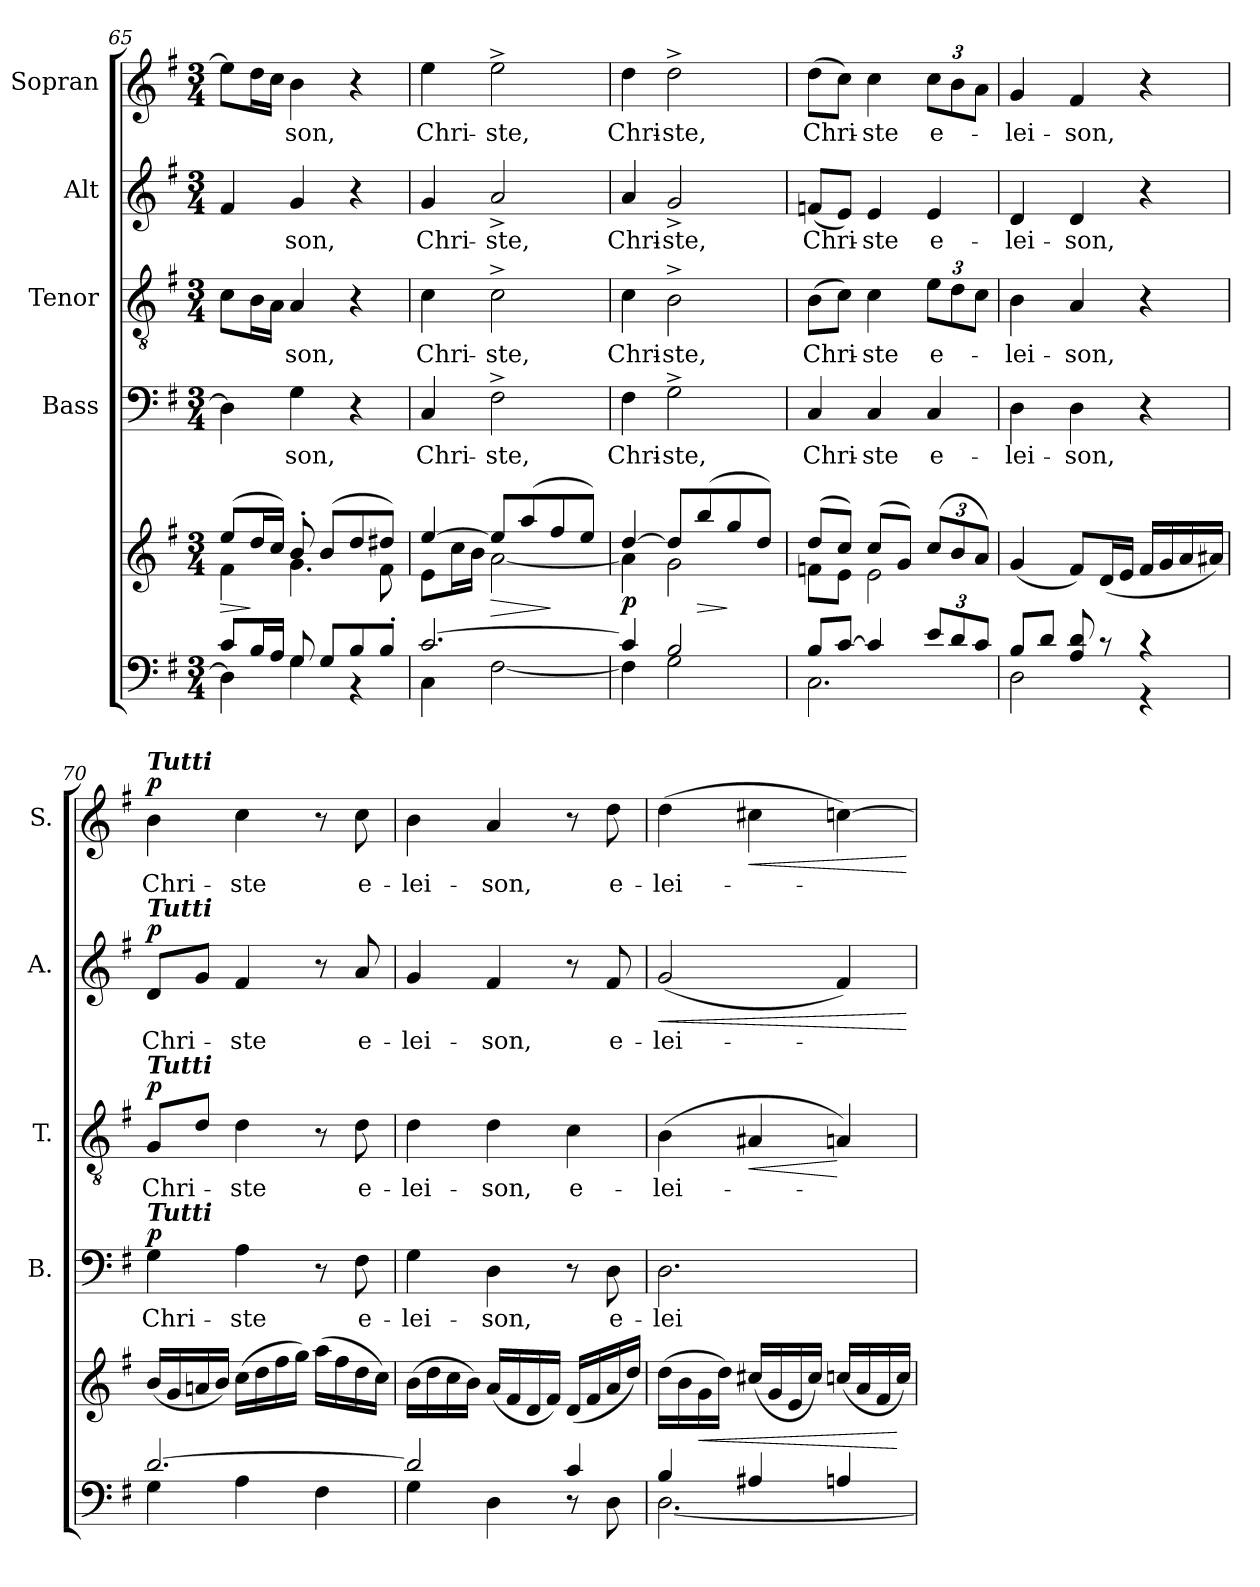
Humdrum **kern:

**kern	**kern	**dynam	**kern	**text	**dynam	**kern	**text	**dynam	**kern	**text	**dynam	**kern	**text	**dynam
*part5	*part5	*part5	*part4	*part4	*part4	*part3	*part3	*part3	*part2	*part2	*part2	*part1	*part1	*part1
*staff6	*staff5	*staff5/6	*staff4	*staff4	*staff4	*staff3	*staff3	*staff3	*staff2	*staff2	*staff2	*staff1	*staff1	*staff1
*	*	*	*I"Bass	*	*	*I"Tenor	*	*	*I"Alt	*	*	*I"Sopran	*	*
*	*	*	*I'B.	*	*	*I'T.	*	*	*I'A.	*	*	*I'S.	*	*
*clefF4	*clefG2	*	*clefF4	*	*	*clefGv2	*	*	*clefG2	*	*	*clefG2	*	*
*k[f#]	*k[f#]	*	*k[f#]	*	*	*k[f#]	*	*	*k[f#]	*	*	*k[f#]	*	*
*G:	*G:	*	*G:	*	*	*G:	*	*	*G:	*	*	*G:	*	*
*M3/4	*M3/4	*	*M3/4	*	*	*M3/4	*	*	*M3/4	*	*	*M3/4	*	*
=65	=65	=65	=65	=65	=65	=65	=65	=65	=65	=65	=65	=65	=65	=65
*^	*	*	*	*	*	*	*	*	*	*	*	*	*	*
!	!	!	!LO:HP:b	!	!	!	!	!	!	!	!	!	!	!	!
*	*	*^	*	*	*	*	*	*	*	*	*	*	*	*	*
8c/L	4D\]	(>8ee/L	4f#\	>	4D\]	.	.	8c\L	.	.	4f#/	.	.	8ee\L]	.	.
16B/L	.	16dd/L	.	]	.	.	.	16B\L	.	.	.	.	.	16dd\L	.	.
16A/JJ	.	16cc/JJ)	.	.	.	.	.	16A\JJ	.	.	.	.	.	16cc\JJ	.	.
!	!	!	!	!	!	!LO:LY:b	!	!	!LO:LY:b	!	!	!LO:LY:b	!	!	!LO:LY:b	!
8G/	4G\	8b'>/	4.g\	.	4G\	-son,	.	4A/	-son,	.	4g/	-son,	.	4b\	-son,	.
8G/L	.	(>8b/L	.	.	.	.	.	.	.	.	.	.	.	.	.	.
8B/	4rBB	8dd/	.	.	4r	.	.	4r	.	.	4r	.	.	4r	.	.
8B'>/J	.	8dd#X/J)	8f#\	.	.	.	.	.	.	.	.	.	.	.	.	.
=66	=66	=66	=66	=66	=66	=66	=66	=66	=66	=66	=66	=66	=66	=66	=66	=66
!	!	!	!	!	!	!LO:LY:b	!	!	!LO:LY:b	!	!	!LO:LY:b	!	!	!LO:LY:b	!
[>2.c/	4C\	[>4ee/	8e\L	.	4C/	Chri-	.	4c\	Chri-	.	4g/	Chri-	.	4ee\	Chri-	.
.	.	.	16cc\L	.	.	.	.	.	.	.	.	.	.	.	.	.
.	.	.	16b\JJ	.	.	.	.	.	.	.	.	.	.	.	.	.
!	!	!	!	!LO:HP:b	!	!LO:LY:b	!	!	!LO:LY:b	!	!	!LO:LY:b	!	!	!LO:LY:b	!
.	[<2F#\	8ee/L]	[<2a\	>	2F#^>\	-ste,	.	2c^>\	-ste,	.	2a^</	-ste,	.	2ee^>\	-ste,	.
.	.	(>8aa/	.	.	.	.	.	.	.	.	.	.	.	.	.	.
.	.	8ff#/	.	]	.	.	.	.	.	.	.	.	.	.	.	.
.	.	8ee/J)	.	.	.	.	.	.	.	.	.	.	.	.	.	.
=67	=67	=67	=67	=67	=67	=67	=67	=67	=67	=67	=67	=67	=67	=67	=67	=67
!	!	!	!	!LO:DY:b	!	!LO:LY:b	!	!	!LO:LY:b	!	!	!LO:LY:b	!	!	!LO:LY:b	!
4c/]	4F#\]	[>4dd/	4a\]	p	4F#\	Chri-	.	4c\	Chri-	.	4a/	Chri-	.	4dd\	Chri-	.
!	!	!	!	!	!	!LO:LY:b	!	!	!LO:LY:b	!	!	!LO:LY:b	!	!	!LO:LY:b	!
2B/	2G\	8dd/L]	2g\	.	2G^>\	-ste,	.	2B^>\	-ste,	.	2g^</	-ste,	.	2dd^>\	-ste,	.
!	!	!	!	!LO:HP:b	!	!	!	!	!	!	!	!	!	!	!	!
.	.	(>8bb/	.	>	.	.	.	.	.	.	.	.	.	.	.	.
.	.	8gg/	.	]	.	.	.	.	.	.	.	.	.	.	.	.
.	.	8dd/J)	.	.	.	.	.	.	.	.	.	.	.	.	.	.
=68	=68	=68	=68	=68	=68	=68	=68	=68	=68	=68	=68	=68	=68	=68	=68	=68
!	!	!	!	!	!	!LO:LY:b	!	!	!LO:LY:b	!	!	!LO:LY:b	!	!	!LO:LY:b	!
8B/L	2.C\	(>8dd/L	8fn\L	.	4C/	Chri-	.	(>8B\L	Chri-	.	(<8fn/L	Chri-	.	(>8dd\L	Chri-	.
[>8c/J	.	8cc/J)	8e\J	.	.	.	.	8c\J)	.	.	8e/J)	.	.	8cc\J)	.	.
!	!	!	!	!	!	!LO:LY:b	!	!	!LO:LY:b	!	!	!LO:LY:b	!	!	!LO:LY:b	!
4c/]	.	(>8cc/L	2e\	.	4C/	-ste	.	4c\	-ste	.	4e/	-ste	.	4cc\	-ste	.
.	.	8g/J)	.	.	.	.	.	.	.	.	.	.	.	.	.	.
*Xbrackettup	*	*Xbrackettup	*	*	*	*	*	*	*	*	*	*	*	*	*	*
!	!	!	!	!	!	!LO:LY:b	!	!	!	!	!	!	!	!	!	!
*	*	*	*	*	*	*	*	*Xbrackettup	*	*	*	*	*	*	*	*
!	!	!	!	!	!	!	!	!	!LO:LY:b	!	!	!LO:LY:b	!	!	!	!
*	*	*	*	*	*	*	*	*	*	*	*	*	*	*Xbrackettup	*	*
!	!	!	!	!	!	!	!	!	!	!	!	!	!	!	!LO:LY:b	!
12e/L	.	(>12cc/L	.	.	4C/	e-	.	12e\L	e-	.	4e/	e-	.	12cc\L	e-	.
12d/	.	12b/	.	.	.	.	.	12d\	.	.	.	.	.	12b\	.	.
12c/J	.	12a/J)	.	.	.	.	.	12c\J	.	.	.	.	.	12a\J	.	.
*	*	*v	*v	*	*	*	*	*	*	*	*	*	*	*	*	*
=69	=69	=69	=69	=69	=69	=69	=69	=69	=69	=69	=69	=69	=69	=69	=69
!	!	!	!	!	!LO:LY:b	!	!	!LO:LY:b	!	!	!LO:LY:b	!	!	!LO:LY:b	!
8B/L	2D\	(<4g/	.	4D\	-lei-	.	4B\	-lei-	.	4d/	-lei-	.	4g/	-lei-	.
8d/J	.	.	.	.	.	.	.	.	.	.	.	.	.	.	.
!	!	!	!	!	!LO:LY:b	!	!	!LO:LY:b	!	!	!LO:LY:b	!	!	!LO:LY:b	!
8A/ 8d/	.	8f#/L)	.	4D\	-son,	.	4A/	-son,	.	4d/	-son,	.	4f#/	-son,	.
8rc	.	(<16d/L	.	.	.	.	.	.	.	.	.	.	.	.	.
.	.	16e/JJ	.	.	.	.	.	.	.	.	.	.	.	.	.
4r	4r	16f#/LL	.	4r	.	.	4r	.	.	4r	.	.	4r	.	.
.	.	16g/	.	.	.	.	.	.	.	.	.	.	.	.	.
.	.	16a/	.	.	.	.	.	.	.	.	.	.	.	.	.
.	.	16a#X/JJ)	.	.	.	.	.	.	.	.	.	.	.	.	.
!!LO:PB:g=z
=70	=70	=70	=70	=70	=70	=70	=70	=70	=70	=70	=70	=70	=70	=70	=70
!	!	!	!	!	!	!	!	!	!	!	!	!	!LO:TX:a:Bi:t=Tutti	!	!
!	!	!	!	!	!	!	!	!	!	!LO:TX:a:Bi:t=Tutti	!	!	!	!	!
!	!	!	!	!	!	!	!LO:TX:a:Bi:t=Tutti	!	!	!	!	!	!	!	!
!	!	!	!	!LO:TX:a:Bi:t=Tutti	!	!	!	!	!	!	!	!	!	!	!
!	!	!	!	!	!LO:LY:b	!LO:DY:a	!	!LO:LY:b	!LO:DY:a	!	!LO:LY:b	!LO:DY:a	!	!LO:LY:b	!LO:DY:a
[>2.d/	4G\	(<16b/LL	.	4G\	Chri-	p	8G/L	Chri-	p	8d/L	Chri-	p	4b\	Chri-	p
.	.	16g/	.	.	.	.	.	.	.	.	.	.	.	.	.
.	.	16an/	.	.	.	.	8d/J	.	.	8g/J	.	.	.	.	.
.	.	16b/JJ)	.	.	.	.	.	.	.	.	.	.	.	.	.
!	!	!	!	!	!LO:LY:b	!	!	!LO:LY:b	!	!	!LO:LY:b	!	!	!LO:LY:b	!
.	4A\	(>16cc\LL	.	4A\	-ste	.	4d\	-ste	.	4f#/	-ste	.	4cc\	-ste	.
.	.	16dd\	.	.	.	.	.	.	.	.	.	.	.	.	.
.	.	16ff#\	.	.	.	.	.	.	.	.	.	.	.	.	.
.	.	16gg\JJ)	.	.	.	.	.	.	.	.	.	.	.	.	.
.	4F#\	(>16aa\LL	.	8r	.	.	8r	.	.	8r	.	.	8r	.	.
.	.	16ff#\	.	.	.	.	.	.	.	.	.	.	.	.	.
!	!	!	!	!	!LO:LY:b	!	!	!LO:LY:b	!	!	!LO:LY:b	!	!	!LO:LY:b	!
.	.	16dd\	.	8F#\	e-	.	8d\	e-	.	8a/	e-	.	8cc\	e-	.
.	.	16cc\JJ)	.	.	.	.	.	.	.	.	.	.	.	.	.
=71	=71	=71	=71	=71	=71	=71	=71	=71	=71	=71	=71	=71	=71	=71	=71
!	!	!	!	!	!LO:LY:b	!	!	!LO:LY:b	!	!	!LO:LY:b	!	!	!LO:LY:b	!
2d/]	4G\	(>16b\LL	.	4G\	-lei-	.	4d\	-lei-	.	4g/	-lei-	.	4b\	-lei-	.
.	.	16dd\	.	.	.	.	.	.	.	.	.	.	.	.	.
.	.	16cc\	.	.	.	.	.	.	.	.	.	.	.	.	.
.	.	16b\JJ)	.	.	.	.	.	.	.	.	.	.	.	.	.
!	!	!	!	!	!LO:LY:b	!	!	!LO:LY:b	!	!	!LO:LY:b	!	!	!LO:LY:b	!
.	4D\	(<16a/LL	.	4D\	-son,	.	4d\	-son,	.	4f#/	-son,	.	4a/	-son,	.
.	.	16f#/	.	.	.	.	.	.	.	.	.	.	.	.	.
.	.	16d/	.	.	.	.	.	.	.	.	.	.	.	.	.
.	.	16f#/JJ)	.	.	.	.	.	.	.	.	.	.	.	.	.
!	!	!	!	!	!	!	!	!LO:LY:b	!	!	!	!	!	!	!
4c/	8rC	(<16d/LL	.	8r	.	.	4c\	e-	.	8r	.	.	8r	.	.
.	.	16f#/	.	.	.	.	.	.	.	.	.	.	.	.	.
!	!	!	!	!	!LO:LY:b	!	!	!	!	!	!LO:LY:b	!	!	!LO:LY:b	!
.	8D\	16a/	.	8D\	e-	.	.	.	.	8f#/	e-	.	8dd\	e-	.
.	.	16dd/JJ)	.	.	.	.	.	.	.	.	.	.	.	.	.
=72	=72	=72	=72	=72	=72	=72	=72	=72	=72	=72	=72	=72	=72	=72	=72
!	!	!	!	!	!LO:LY:b	!	!	!LO:LY:b	!	!	!LO:LY:b	!LO:HP:b	!	!LO:LY:b	!
4B/	[<2.D\	(>16dd\LL	.	2.D\	-lei-	.	(>4B\	-lei-	.	(<2g/	-lei-	<	(>4dd\	-lei-	.
.	.	16b\	.	.	.	.	.	.	.	.	.	.	.	.	.
!	!	!	!LO:HP:b	!	!	!	!	!	!	!	!	!	!	!	!
.	.	16g\	<	.	.	.	.	.	.	.	.	.	.	.	.
.	.	16dd\JJ)	.	.	.	.	.	.	.	.	.	.	.	.	.
!	!	!	!	!	!	!	!	!	!LO:HP:b	!	!	!	!	!	!LO:HP:b
4A#X/	.	(<16cc#X/LL	.	.	.	.	4A#X/	.	<	.	.	.	4cc#X\	.	<
.	.	16g/	.	.	.	.	.	.	.	.	.	.	.	.	.
.	.	16e/	.	.	.	.	.	.	.	.	.	.	.	.	.
.	.	16cc#/JJ)	.	.	.	.	.	.	.	.	.	.	.	.	.
4An/	.	(<16ccn/LL	.	.	.	.	4An/)	.	[	4f#/)	.	.	[4ccn\)	.	.
.	.	16a/	.	.	.	.	.	.	.	.	.	.	.	.	.
.	.	16f#/	.	.	.	.	.	.	.	.	.	.	.	.	.
.	.	16cc/JJ)	[	.	.	.	.	.	.	.	.	.	.	.	.
*v	*v	*	*	*	*	*	*	*	*	*	*	*	*	*	*
.	.	.	.	.	.	.	.	.	.	.	[	.	.	[
=	=	=	=	=	=	=	=	=	=	=	=	=	=	=
*-	*-	*-	*-	*-	*-	*-	*-	*-	*-	*-	*-	*-	*-	*-
